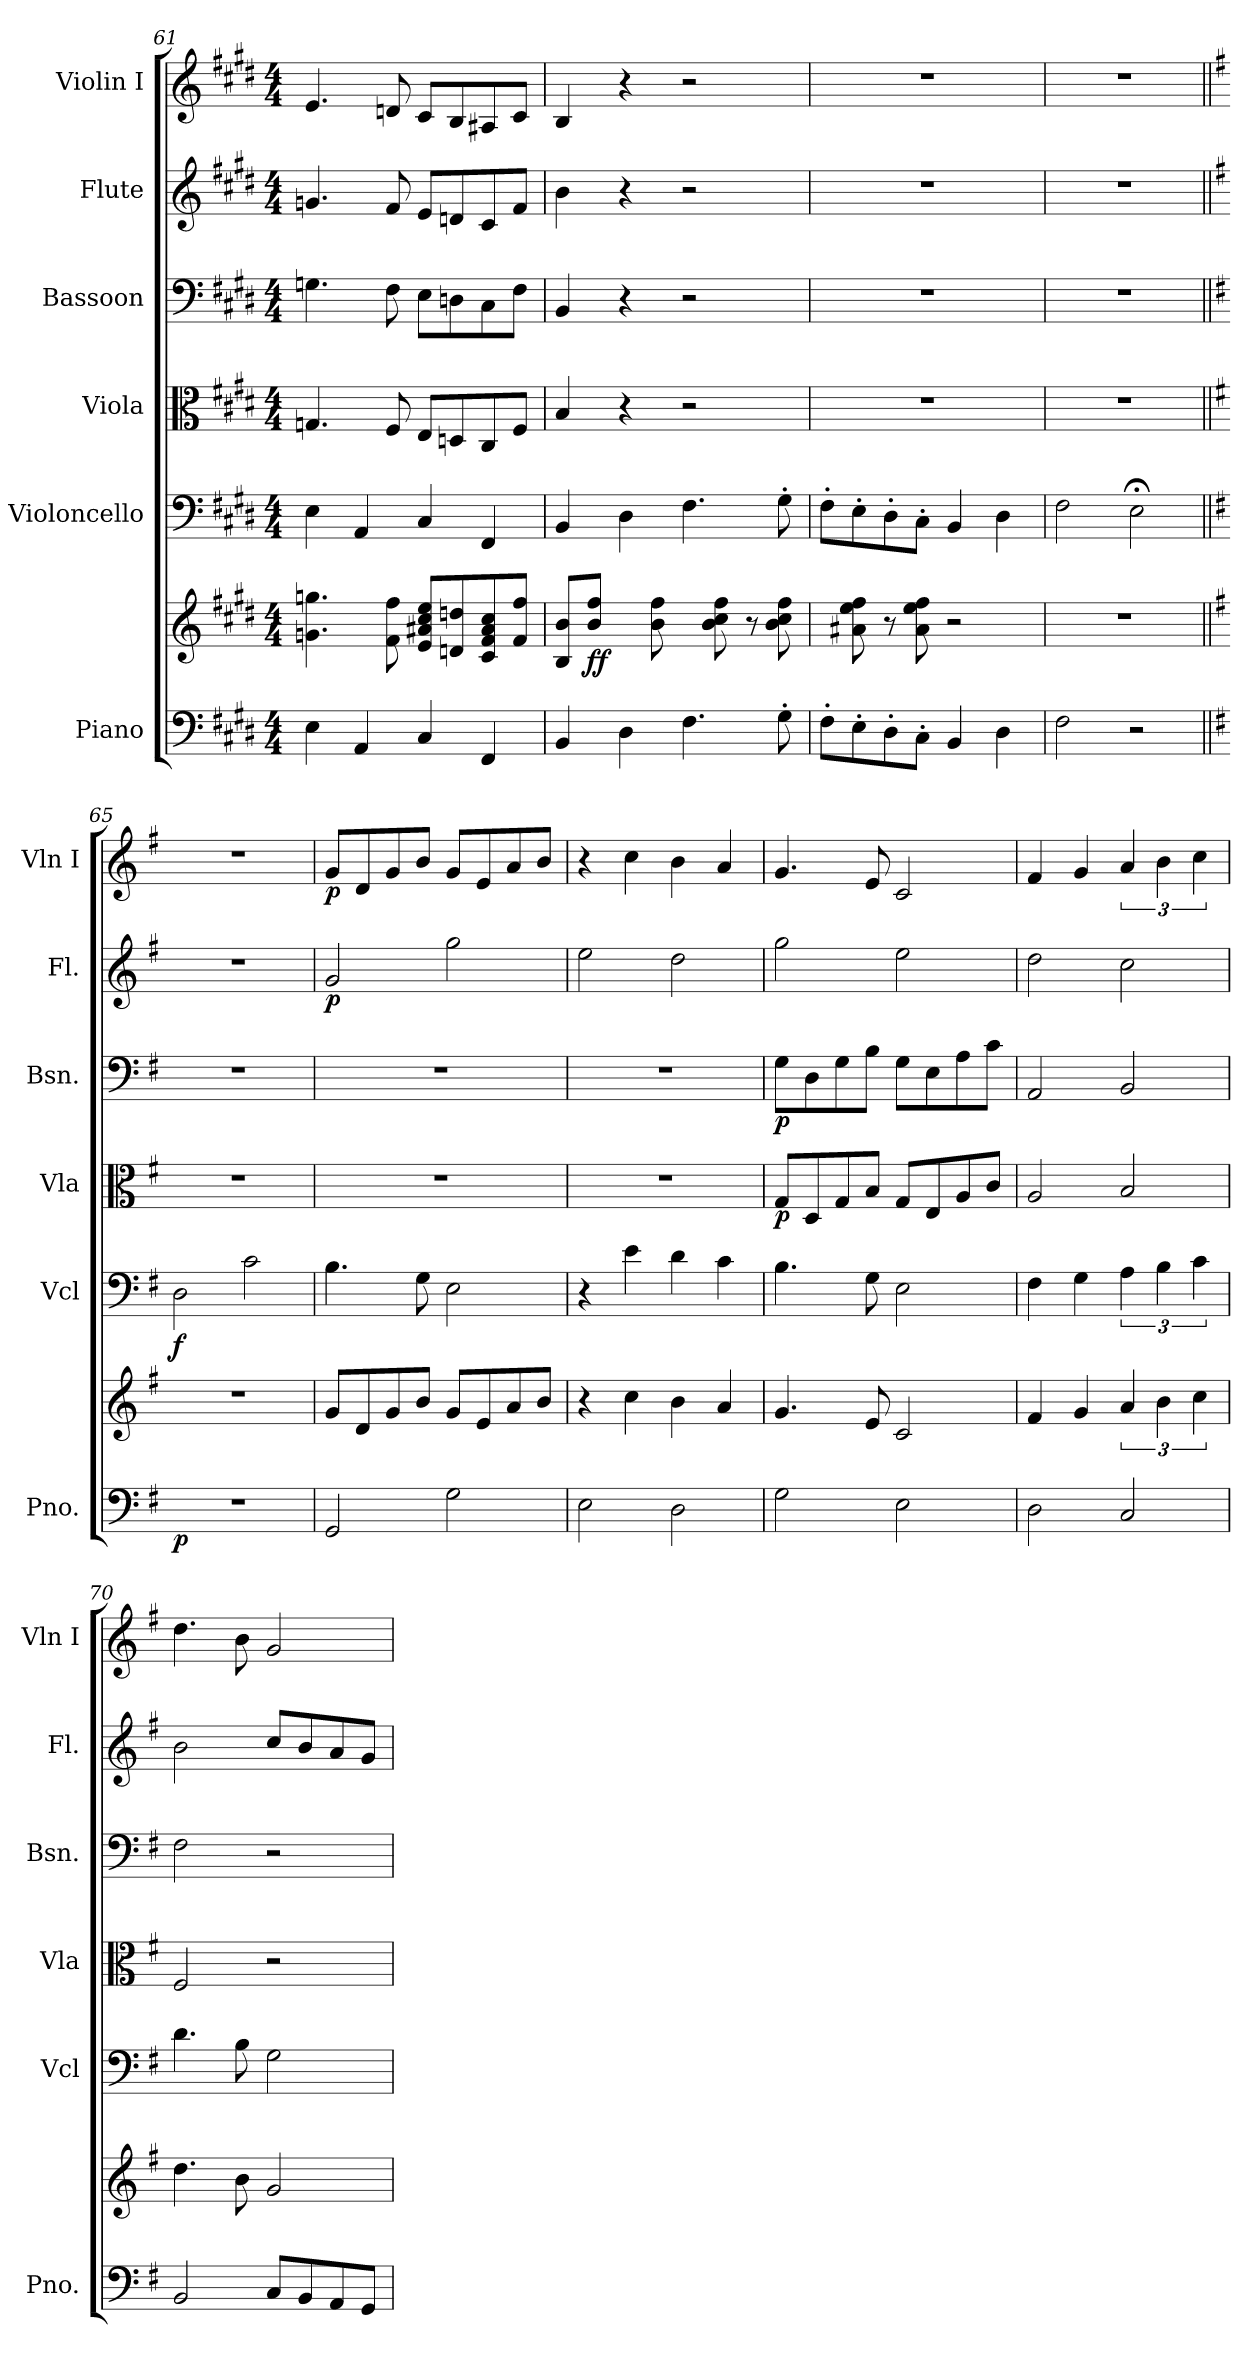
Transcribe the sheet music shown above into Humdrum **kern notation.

**kern	**kern	**dynam	**kern	**dynam	**kern	**dynam	**kern	**dynam	**kern	**dynam	**kern	**dynam
*part6	*part6	*part6	*part5	*part5	*part4	*part4	*part3	*part3	*part2	*part2	*part1	*part1
*staff7	*staff6	*staff6/7	*staff5	*staff5	*staff4	*staff4	*staff3	*staff3	*staff2	*staff2	*staff1	*staff1
*I"Piano	*	*	*I"Violoncello	*	*I"Viola	*	*I"Bassoon	*	*I"Flute	*	*I"Violin I	*
*I'Pno.	*	*	*I'Vcl	*	*I'Vla	*	*I'Bsn.	*	*I'Fl.	*	*I'Vln I	*
*clefF4	*clefG2	*	*clefF4	*	*clefC3	*	*clefF4	*	*clefG2	*	*clefG2	*
*k[f#c#g#d#]	*k[f#c#g#d#]	*	*k[f#c#g#d#]	*	*k[f#c#g#d#]	*	*k[f#c#g#d#]	*	*k[f#c#g#d#]	*	*k[f#c#g#d#]	*
*M4/4	*M4/4	*	*M4/4	*	*M4/4	*	*M4/4	*	*M4/4	*	*M4/4	*
=61	=61	=61	=61	=61	=61	=61	=61	=61	=61	=61	=61	=61
4E\	4.gn\ 4.ggn\	.	4E\	.	4.Gn/	.	4.Gn\	.	4.gn/	.	4.e/	.
4AA/	.	.	4AA/	.	.	.	.	.	.	.	.	.
.	8f#\ 8ff#\	.	.	.	8F#/	.	8F#\	.	8f#/	.	8dn/	.
4C#/	8e/ 8a#X/ 8cc#/ 8ee/L	.	4C#/	.	8E/L	.	8E\L	.	8e/L	.	8c#/L	.
.	8dn/ 8ddn/	.	.	.	8Dn/	.	8Dn\	.	8dn/	.	8B/	.
4FF#/	8c#/ 8f#/ 8a#/ 8cc#/	.	4FF#/	.	8C#/	.	8C#\	.	8c#/	.	8A#X/	.
.	8f#/ 8ff#/J	.	.	.	8F#/J	.	8F#\J	.	8f#/J	.	8c#/J	.
=62	=62	=62	=62	=62	=62	=62	=62	=62	=62	=62	=62	=62
4BB/	8B/ 8b/L	.	4BB/	.	4B/	.	4BB/	.	4b\	.	4B/	.
!	!	!LO:DY:b	!	!	!	!	!	!	!	!	!	!
.	8b/ 8ff#/J	ff	.	.	.	.	.	.	.	.	.	.
4D#\	8ryy	.	4D#\	.	4r	.	4r	.	4r	.	4r	.
.	8b\ 8ff#\	.	.	.	.	.	.	.	.	.	.	.
4.F#\	8ryy	.	4.F#\	.	2r	.	2r	.	2r	.	2r	.
.	8b\ 8cc#\ 8ff#\	.	.	.	.	.	.	.	.	.	.	.
.	8r	.	.	.	.	.	.	.	.	.	.	.
8G#'\	8b\ 8cc#\ 8ff#\	.	8G#'\	.	.	.	.	.	.	.	.	.
=63	=63	=63	=63	=63	=63	=63	=63	=63	=63	=63	=63	=63
8F#'\L	8ryy	.	8F#'\L	.	1r	.	1r	.	1r	.	1r	.
8E'\	8a#X\ 8ee\ 8ff#\	.	8E'\	.	.	.	.	.	.	.	.	.
8D#'\	8r	.	8D#'\	.	.	.	.	.	.	.	.	.
8C#'\J	8a#\ 8ee\ 8ff#\	.	8C#'\J	.	.	.	.	.	.	.	.	.
4BB/	2r	.	4BB/	.	.	.	.	.	.	.	.	.
4D#\	.	.	4D#\	.	.	.	.	.	.	.	.	.
=64	=64	=64	=64	=64	=64	=64	=64	=64	=64	=64	=64	=64
2F#\	1r	.	2F#\	.	1r	.	1r	.	1r	.	1r	.
2r	.	.	2E;<\	.	.	.	.	.	.	.	.	.
=65||	=65||	=65||	=65||	=65||	=65||	=65||	=65||	=65||	=65||	=65||	=65||	=65||
*k[f#]	*k[f#]	*	*k[f#]	*	*k[f#]	*	*k[f#]	*	*k[f#]	*	*k[f#]	*
*	*	*	*	*	*	*	*	*	*	*	*MM80	*
!	!	!LO:DY:b=2	!	!LO:DY:b	!	!	!	!	!	!	!	!
1r	1r	p	2D\	f	1r	.	1r	.	1r	.	1r	.
.	.	.	2c\	.	.	.	.	.	.	.	.	.
!!LO:LB:g=z
=66	=66	=66	=66	=66	=66	=66	=66	=66	=66	=66	=66	=66
!	!	!	!	!	!	!	!	!	!	!LO:DY:b	!	!LO:DY:b
2GG/	8g/L	.	4.B\	.	1r	.	1r	.	2g/	p	8g/L	p
.	8d/	.	.	.	.	.	.	.	.	.	8d/	.
.	8g/	.	.	.	.	.	.	.	.	.	8g/	.
.	8b/J	.	8G\	.	.	.	.	.	.	.	8b/J	.
2G\	8g/L	.	2E\	.	.	.	.	.	2gg\	.	8g/L	.
.	8e/	.	.	.	.	.	.	.	.	.	8e/	.
.	8a/	.	.	.	.	.	.	.	.	.	8a/	.
.	8b/J	.	.	.	.	.	.	.	.	.	8b/J	.
=67	=67	=67	=67	=67	=67	=67	=67	=67	=67	=67	=67	=67
2E\	4r	.	4r	.	1r	.	1r	.	2ee\	.	4r	.
.	4cc\	.	4e\	.	.	.	.	.	.	.	4cc\	.
2D\	4b\	.	4d\	.	.	.	.	.	2dd\	.	4b\	.
.	4a/	.	4c\	.	.	.	.	.	.	.	4a/	.
=68	=68	=68	=68	=68	=68	=68	=68	=68	=68	=68	=68	=68
!	!	!	!	!	!	!LO:DY:b	!	!LO:DY:b	!	!	!	!
2G\	4.g/	.	4.B\	.	8G/L	p	8G\L	p	2gg\	.	4.g/	.
.	.	.	.	.	8D/	.	8D\	.	.	.	.	.
.	.	.	.	.	8G/	.	8G\	.	.	.	.	.
.	8e/	.	8G\	.	8B/J	.	8B\J	.	.	.	8e/	.
2E\	2c/	.	2E\	.	8G/L	.	8G\L	.	2ee\	.	2c/	.
.	.	.	.	.	8E/	.	8E\	.	.	.	.	.
.	.	.	.	.	8A/	.	8A\	.	.	.	.	.
.	.	.	.	.	8c/J	.	8c\J	.	.	.	.	.
=69	=69	=69	=69	=69	=69	=69	=69	=69	=69	=69	=69	=69
2D\	4f#/	.	4F#\	.	2A/	.	2AA/	.	2dd\	.	4f#/	.
.	4g/	.	4G\	.	.	.	.	.	.	.	4g/	.
2C/	6a/	.	6A\	.	2B/	.	2BB/	.	2cc\	.	6a/	.
.	6b\	.	6B\	.	.	.	.	.	.	.	6b\	.
.	6cc\	.	6c\	.	.	.	.	.	.	.	6cc\	.
=70	=70	=70	=70	=70	=70	=70	=70	=70	=70	=70	=70	=70
2BB/	4.dd\	.	4.d\	.	2F#/	.	2F#\	.	2b\	.	4.dd\	.
.	8b\	.	8B\	.	.	.	.	.	.	.	8b\	.
8C/L	2g/	.	2G\	.	2r	.	2r	.	8cc/L	.	2g/	.
8BB/	.	.	.	.	.	.	.	.	8b/	.	.	.
8AA/	.	.	.	.	.	.	.	.	8a/	.	.	.
8GG/J	.	.	.	.	.	.	.	.	8g/J	.	.	.
=	=	=	=	=	=	=	=	=	=	=	=	=
*-	*-	*-	*-	*-	*-	*-	*-	*-	*-	*-	*-	*-
